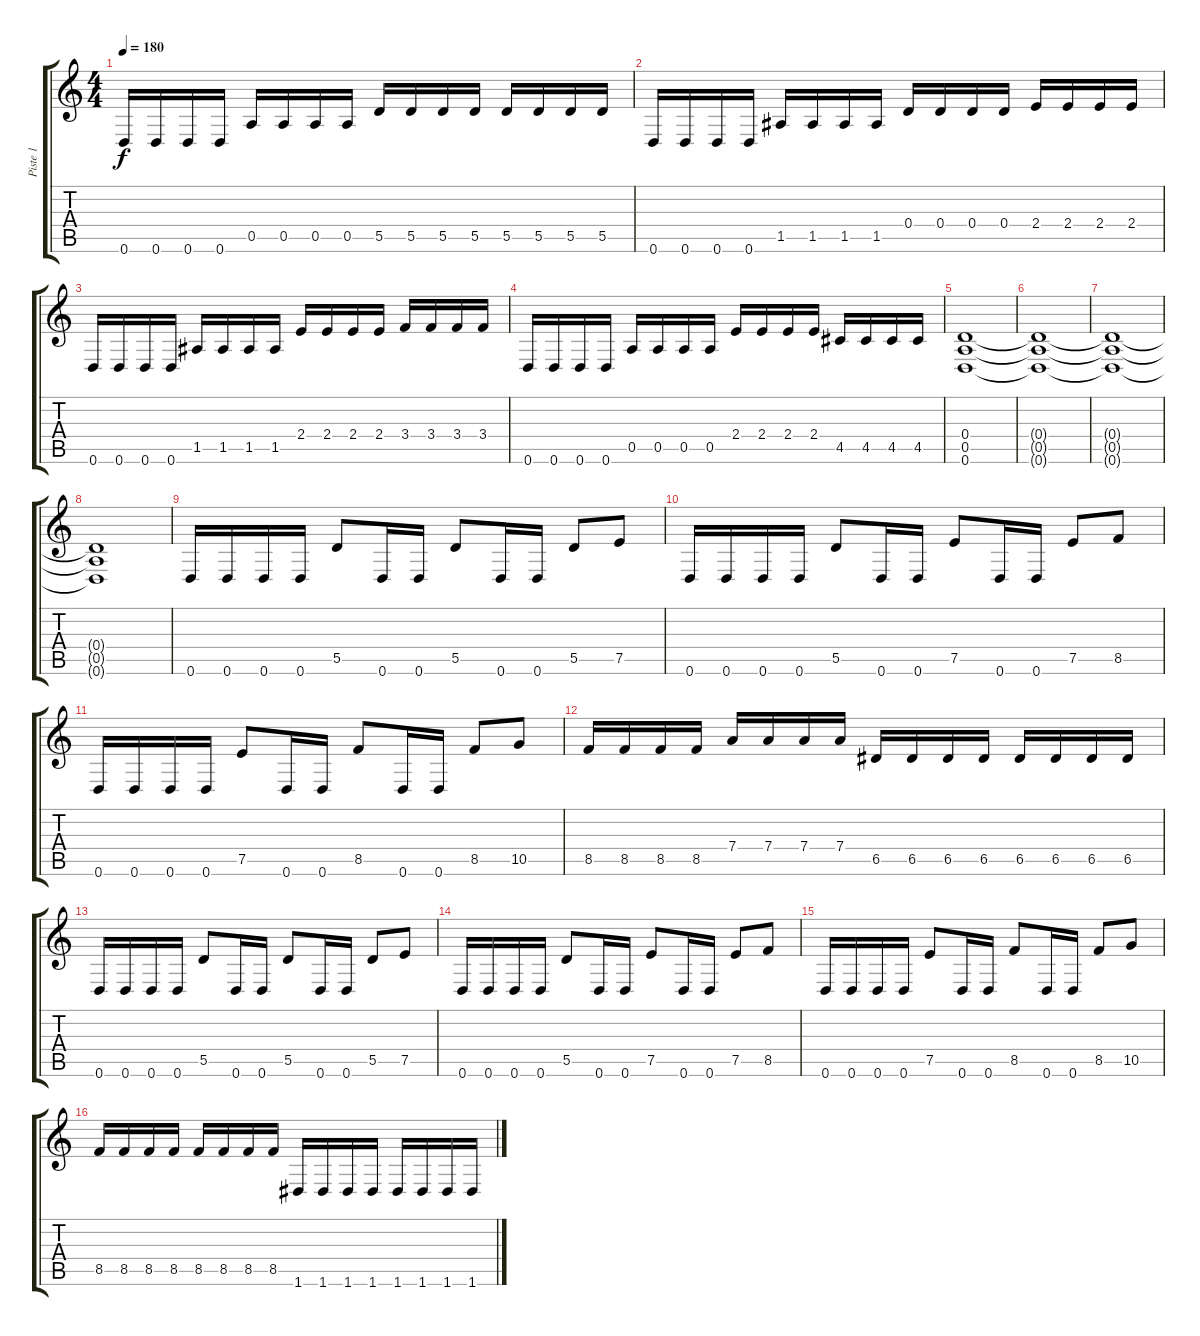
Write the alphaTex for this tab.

\track ("Piste 1" "Piste 1") {instrument distortionguitar}
\staff {score tabs}
\tuning (E4 B3 G3 D3 A2 D2) {hide}
\ts (4 4)
\tempo 180
\clef g2
\ks c
0.6.16{dy f} 0.6.16 0.6.16 0.6.16 0.5.16 0.5.16 0.5.16 0.5.16 5.5.16 5.5.16 5.5.16 5.5.16 5.5.16 5.5.16 5.5.16 5.5.16 |
0.6.16 0.6.16 0.6.16 0.6.16 1.5.16 1.5.16 1.5.16 1.5.16 0.4.16 0.4.16 0.4.16 0.4.16 2.4.16 2.4.16 2.4.16 2.4.16 |
0.6.16 0.6.16 0.6.16 0.6.16 1.5.16 1.5.16 1.5.16 1.5.16 2.4.16 2.4.16 2.4.16 2.4.16 3.4.16 3.4.16 3.4.16 3.4.16 |
0.6.16 0.6.16 0.6.16 0.6.16 0.5.16 0.5.16 0.5.16 0.5.16 2.4.16 2.4.16 2.4.16 2.4.16 4.5.16 4.5.16 4.5.16 4.5.16 |
(0.4 0.5 0.6).1 |
(0.4{t} 0.5{t} 0.6{t}).1 |
(0.4{t} 0.5{t} 0.6{t}).1 |
(0.4{t} 0.5{t} 0.6{t}).1 |
0.6.16 0.6.16 0.6.16 0.6.16 5.5.8 0.6.16 0.6.16 5.5.8 0.6.16 0.6.16 5.5.8 7.5.8 |
0.6.16 0.6.16 0.6.16 0.6.16 5.5.8 0.6.16 0.6.16 7.5.8 0.6.16 0.6.16 7.5.8 8.5.8 |
0.6.16 0.6.16 0.6.16 0.6.16 7.5.8 0.6.16 0.6.16 8.5.8 0.6.16 0.6.16 8.5.8 10.5.8 |
8.5.16 8.5.16 8.5.16 8.5.16 7.4.16 7.4.16 7.4.16 7.4.16 6.5.16 6.5.16 6.5.16 6.5.16 6.5.16 6.5.16 6.5.16 6.5.16 |
0.6.16 0.6.16 0.6.16 0.6.16 5.5.8 0.6.16 0.6.16 5.5.8 0.6.16 0.6.16 5.5.8 7.5.8 |
0.6.16 0.6.16 0.6.16 0.6.16 5.5.8 0.6.16 0.6.16 7.5.8 0.6.16 0.6.16 7.5.8 8.5.8 |
0.6.16 0.6.16 0.6.16 0.6.16 7.5.8 0.6.16 0.6.16 8.5.8 0.6.16 0.6.16 8.5.8 10.5.8 |
8.5.16 8.5.16 8.5.16 8.5.16 8.5.16 8.5.16 8.5.16 8.5.16 1.6.16 1.6.16 1.6.16 1.6.16 1.6.16 1.6.16 1.6.16 1.6.16
